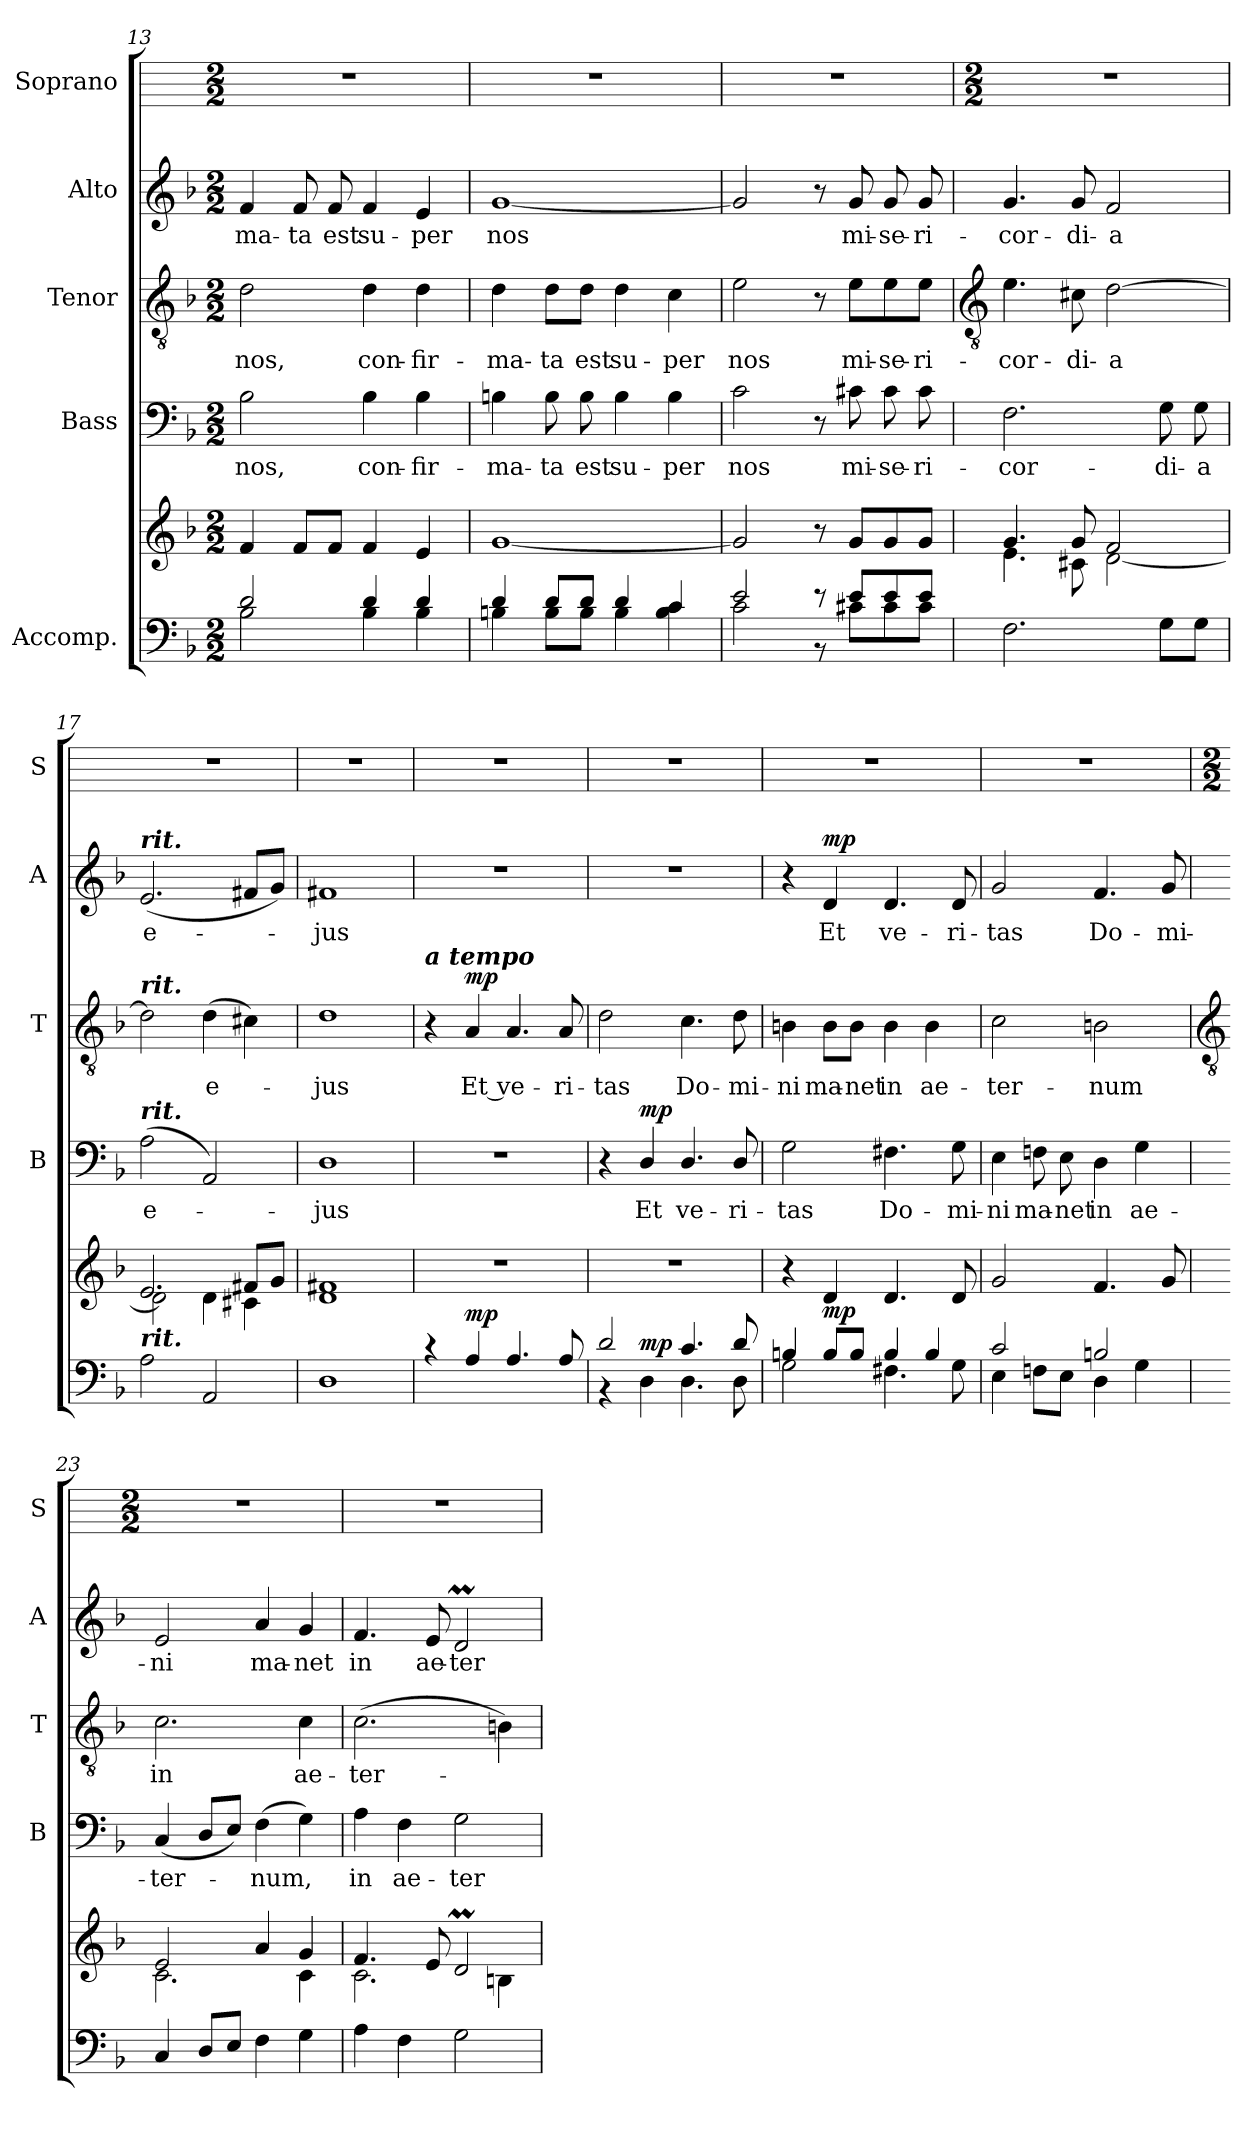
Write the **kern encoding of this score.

**kern	**kern	**dynam	**kern	**text	**dynam	**kern	**text	**dynam	**kern	**text	**dynam	**kern
*part5	*part5	*part5	*part4	*part4	*part4	*part3	*part3	*part3	*part2	*part2	*part2	*part1
*staff6	*staff5	*staff5/6	*staff4	*staff4	*staff4	*staff3	*staff3	*staff3	*staff2	*staff2	*staff2	*staff1
*I"Accomp.	*	*	*I"Bass	*	*	*I"Tenor	*	*	*I"Alto	*	*	*I"Soprano
*	*	*	*I'B	*	*	*I'T	*	*	*I'A	*	*	*I'S
*clefF4	*clefG2	*	*clefF4	*	*	*clefGv2	*	*	*clefG2	*	*	*
*k[b-]	*k[b-]	*	*k[b-]	*	*	*k[b-]	*	*	*k[b-]	*	*	*
*F:	*F:	*	*F:	*	*	*F:	*	*	*F:	*	*	*
*M2/2	*M2/2	*	*M2/2	*	*	*M2/2	*	*	*M2/2	*	*	*M2/2
=13	=13	=13	=13	=13	=13	=13	=13	=13	=13	=13	=13	=13
*^	*	*	*	*	*	*	*	*	*	*	*	*
!	!	!	!	!	!LO:LY:b	!	!	!LO:LY:b	!	!	!LO:LY:b	!	!
2d	2B-	4f	.	2B-	nos,	.	2d	nos,	.	4f	-ma-	.	1r
!	!	!	!	!	!	!	!	!	!	!	!LO:LY:b	!	!
.	.	8fL	.	.	.	.	.	.	.	8f	-ta	.	.
!	!	!	!	!	!	!	!	!	!	!	!LO:LY:b	!	!
.	.	8fJ	.	.	.	.	.	.	.	8f	est	.	.
!	!	!	!	!	!LO:LY:b	!	!	!LO:LY:b	!	!	!LO:LY:b	!	!
4d	4B-	4f	.	4B-	con-	.	4d	con-	.	4f	su-	.	.
!	!	!	!	!	!LO:LY:b	!	!	!LO:LY:b	!	!	!LO:LY:b	!	!
4d	4B-	4e	.	4B-	-fir-	.	4d	-fir-	.	4e	-per	.	.
=14	=14	=14	=14	=14	=14	=14	=14	=14	=14	=14	=14	=14	=14
!	!	!	!	!	!LO:LY:b	!	!	!LO:LY:b	!	!	!LO:LY:b	!	!
4d	4Bn	[1g	.	4Bn	-ma-	.	4d	-ma-	.	[1g	nos	.	1r
!	!	!	!	!	!LO:LY:b	!	!	!LO:LY:b	!	!	!	!	!
8dL	8BL	.	.	8B	-ta	.	8d\L	-ta	.	.	.	.	.
!	!	!	!	!	!LO:LY:b	!	!	!LO:LY:b	!	!	!	!	!
8dJ	8BJ	.	.	8B	est	.	8d\J	est	.	.	.	.	.
!	!	!	!	!	!LO:LY:b	!	!	!LO:LY:b	!	!	!	!	!
4d	4B	.	.	4B	su-	.	4d	su-	.	.	.	.	.
!	!	!	!	!	!LO:LY:b	!	!	!LO:LY:b	!	!	!	!	!
4c	4B 4c	.	.	4B	-per	.	4c	-per	.	.	.	.	.
=15	=15	=15	=15	=15	=15	=15	=15	=15	=15	=15	=15	=15	=15
!	!	!	!	!	!LO:LY:b	!	!	!LO:LY:b	!	!	!	!	!
2e	2c	2g]	.	2c	nos	.	2e	nos	.	2g]	.	.	1r
8r	8r	8r	.	8r	.	.	8r	.	.	8r	.	.	.
!	!	!	!	!	!LO:LY:b	!	!	!LO:LY:b	!	!	!LO:LY:b	!	!
8eL	8c#XL	8gL	.	8c#X	mi-	.	8e\L	mi-	.	8g	mi-	.	.
!	!	!	!	!	!LO:LY:b	!	!	!LO:LY:b	!	!	!LO:LY:b	!	!
8e	8c#	8g	.	8c#	-se-	.	8e\	-se-	.	8g	-se-	.	.
!	!	!	!	!	!LO:LY:b	!	!	!LO:LY:b	!	!	!LO:LY:b	!	!
8eJ	8c#J	8gJ	.	8c#	-ri-	.	8e\J	-ri-	.	8g	-ri-	.	.
*v	*v	*	*	*	*	*	*	*	*	*	*	*	*
!!LO:LB:g=z
=16	=16	=16	=16	=16	=16	=16	=16	=16	=16	=16	=16	=16
*	*	*	*	*	*	*clefGv2	*	*	*	*	*	*
*	*	*	*	*	*	*	*	*	*	*	*	*M2/2
*^	*^	*	*	*	*	*	*	*	*	*	*	*
!	!	!	!	!	!	!LO:LY:b	!	!	!LO:LY:b	!	!	!LO:LY:b	!	!
*v	*v	*	*	*	*	*	*	*	*	*	*	*	*	*
2.F	4.g	4.e	.	2.F	-cor-	.	4.e	-cor-	.	4.g	-cor-	.	1r
!	!	!	!	!	!	!	!	!LO:LY:b	!	!	!LO:LY:b	!	!
.	8g	8c#X	.	.	.	.	8c#X	-di-	.	8g	-di-	.	.
!	!	!	!	!	!	!	!	!LO:LY:b	!	!	!LO:LY:b	!	!
.	2f	[2d	.	.	.	.	[2d	-a	.	2f	-a	.	.
!	!	!	!	!	!LO:LY:b	!	!	!	!	!	!	!	!
8GL	.	.	.	8G	-di-	.	.	.	.	.	.	.	.
!	!	!	!	!	!LO:LY:b	!	!	!	!	!	!	!	!
8GJ	.	.	.	8G	-a	.	.	.	.	.	.	.	.
=17	=17	=17	=17	=17	=17	=17	=17	=17	=17	=17	=17	=17	=17
!	!	!	!	!	!	!	!	!	!	!LO:TX:a:Bi:t=rit.	!	!	!
!	!	!	!	!	!	!	!LO:TX:a:Bi:t=rit.	!	!	!	!	!	!
!	!	!	!	!LO:TX:a:Bi:t=rit.	!	!	!	!	!	!	!	!	!
!LO:TX:a:Bi:t=rit.	!	!	!	!	!	!	!	!	!	!	!	!	!
!	!	!	!	!	!LO:LY:b	!	!	!	!	!	!LO:LY:b	!	!
2A	2.e	2d\]	.	(2A	e-	.	2d]	.	.	(<2.e	e-	.	1r
!	!	!	!	!	!	!	!	!LO:LY:b	!	!	!	!	!
2AA	.	4d\	.	2AA)	.	.	(>4d	e-	.	.	.	.	.
.	8f#XL	4c#X\	.	.	.	.	4c#X)	.	.	8f#XL	.	.	.
.	8gJ	.	.	.	.	.	.	.	.	8gJ)	.	.	.
=18	=18	=18	=18	=18	=18	=18	=18	=18	=18	=18	=18	=18	=18
!	!	!	!	!	!LO:LY:b	!	!	!LO:LY:b	!	!	!LO:LY:b	!	!
1D	1f#X	1d	.	1D	jus	.	1d	jus	.	1f#X	jus	.	1r
=19	=19	=19	=19	=19	=19	=19	=19	=19	=19	=19	=19	=19	=19
*^	*	*	*	*	*	*	*	*	*	*	*	*	*
!	!	!	!	!	!	!	!	!LO:TX:a:Bi:t=a tempo	!	!	!	!	!	!
!	!	!LO:TX:a:Bi:t=a tempo	!	!	!	!	!	!	!	!	!	!	!	!
*	*	*v	*v	*	*	*	*	*	*	*	*	*	*	*
4r	1ryy	1r	.	1r	.	.	4r	.	.	1r	.	.	1r
!	!	!	!LO:DY:a=2	!	!	!	!	!LO:LY:b	!LO:DY:b	!	!	!	!
4A	.	.	mp	.	.	.	4A	Et ve-	mp	.	.	.	.
4.A	.	.	.	.	.	.	4.A	.	.	.	.	.	.
!	!	!	!	!	!	!	!	!LO:LY:b	!	!	!	!	!
8A	.	.	.	.	.	.	8A	-ri-	.	.	.	.	.
=20	=20	=20	=20	=20	=20	=20	=20	=20	=20	=20	=20	=20	=20
!	!	!	!	!	!	!	!	!LO:LY:b	!	!	!	!	!
2d/	4r	1r	.	4r	.	.	2d	-tas	.	1r	.	.	1r
!	!	!	!LO:DY:a=2	!	!LO:LY:b	!LO:DY:b	!	!	!	!	!	!	!
.	4D\	.	mp	4D/	Et	mp	.	.	.	.	.	.	.
!	!	!	!	!	!LO:LY:b	!	!	!LO:LY:b	!	!	!	!	!
4.c	4.D\	.	.	4.D/	ve-	.	4.c	Do-	.	.	.	.	.
!	!	!	!	!	!LO:LY:b	!	!	!LO:LY:b	!	!	!	!	!
8d	8D\	.	.	8D/	-ri-	.	8d	-mi-	.	.	.	.	.
=21	=21	=21	=21	=21	=21	=21	=21	=21	=21	=21	=21	=21	=21
!	!	!	!	!	!LO:LY:b	!	!	!LO:LY:b	!	!	!	!	!
4Bn/	2G	4r	.	2G	-tas	.	4Bn	-ni	.	4r	.	.	1r
!	!	!	!LO:DY:b	!	!	!	!	!LO:LY:b	!	!	!LO:LY:b	!LO:DY:b	!
8B/L	.	4d	mp	.	.	.	8B\L	ma-	.	4d	Et	mp	.
!	!	!	!	!	!	!	!	!LO:LY:b	!	!	!	!	!
8B/J	.	.	.	.	.	.	8B\J	-net	.	.	.	.	.
!	!	!	!	!	!LO:LY:b	!	!	!LO:LY:b	!	!	!LO:LY:b	!	!
4B/	4.F#X	4.d	.	4.F#X	Do-	.	4B	in	.	4.d	ve-	.	.
!	!	!	!	!	!	!	!	!LO:LY:b	!	!	!	!	!
4B/	.	.	.	.	.	.	4B	ae-	.	.	.	.	.
!	!	!	!	!	!LO:LY:b	!	!	!	!	!	!LO:LY:b	!	!
.	8G	8d	.	8G	-mi-	.	.	.	.	8d	-ri-	.	.
=22	=22	=22	=22	=22	=22	=22	=22	=22	=22	=22	=22	=22	=22
!	!	!	!	!	!LO:LY:b	!	!	!LO:LY:b	!	!	!LO:LY:b	!	!
2c/	4E	2g	.	4E	-ni	.	2c	-ter-	.	2g	-tas	.	1r
!	!	!	!	!	!LO:LY:b	!	!	!	!	!	!	!	!
.	8FnL	.	.	8Fn	ma-	.	.	.	.	.	.	.	.
!	!	!	!	!	!LO:LY:b	!	!	!	!	!	!	!	!
.	8EJ	.	.	8E	-net	.	.	.	.	.	.	.	.
!	!	!	!	!	!LO:LY:b	!	!	!LO:LY:b	!	!	!LO:LY:b	!	!
2Bn/	4D	4.f	.	4D	in	.	2Bn	-num	.	4.f	Do-	.	.
!	!	!	!	!	!LO:LY:b	!	!	!	!	!	!	!	!
.	4G	.	.	4G	ae-	.	.	.	.	.	.	.	.
!	!	!	!	!	!	!	!	!	!	!	!LO:LY:b	!	!
.	.	8g	.	.	.	.	.	.	.	8g	-mi-	.	.
*v	*v	*	*	*	*	*	*	*	*	*	*	*	*
!!LO:LB:g=z
=23	=23	=23	=23	=23	=23	=23	=23	=23	=23	=23	=23	=23
*	*	*	*	*	*	*clefGv2	*	*	*	*	*	*
*	*	*	*	*	*	*	*	*	*	*	*	*M2/2
*	*^	*	*	*	*	*	*	*	*	*	*	*
!	!	!	!	!	!LO:LY:b	!	!	!LO:LY:b	!	!	!LO:LY:b	!	!
4C	2e	2.c\	.	(<4C	-ter-	.	2.c	in	.	2e	-ni	.	1r
8D/L	.	.	.	8D/L	.	.	.	.	.	.	.	.	.
8E/J	.	.	.	8E/J)	.	.	.	.	.	.	.	.	.
!	!	!	!	!	!LO:LY:b	!	!	!	!	!	!LO:LY:b	!	!
4F	4a	.	.	(>4F	num,	.	.	.	.	4a	ma-	.	.
!	!	!	!	!	!	!	!	!LO:LY:b	!	!	!LO:LY:b	!	!
4G	4g	4c	.	4G)	.	.	4c	ae-	.	4g	-net	.	.
=24	=24	=24	=24	=24	=24	=24	=24	=24	=24	=24	=24	=24	=24
!	!	!	!	!	!LO:LY:b	!	!	!LO:LY:b	!	!	!LO:LY:b	!	!
4A	4.f	2.c\	.	4A	in	.	(>2.c	-ter-	.	4.f	in	.	1r
!	!	!	!	!	!LO:LY:b	!	!	!	!	!	!	!	!
4F	.	.	.	4F	ae-	.	.	.	.	.	.	.	.
!	!	!	!	!	!	!	!	!	!	!	!LO:LY:b	!	!
.	8e	.	.	.	.	.	.	.	.	8e	ae-	.	.
!	!	!	!	!	!LO:LY:b	!	!	!	!	!	!LO:LY:b	!	!
2G	2dM	.	.	2G	-ter-	.	.	.	.	2dM	-ter-	.	.
.	.	4Bn\	.	.	.	.	4Bn)	.	.	.	.	.	.
*	*v	*v	*	*	*	*	*	*	*	*	*	*	*
=	=	=	=	=	=	=	=	=	=	=	=	=
*-	*-	*-	*-	*-	*-	*-	*-	*-	*-	*-	*-	*-
